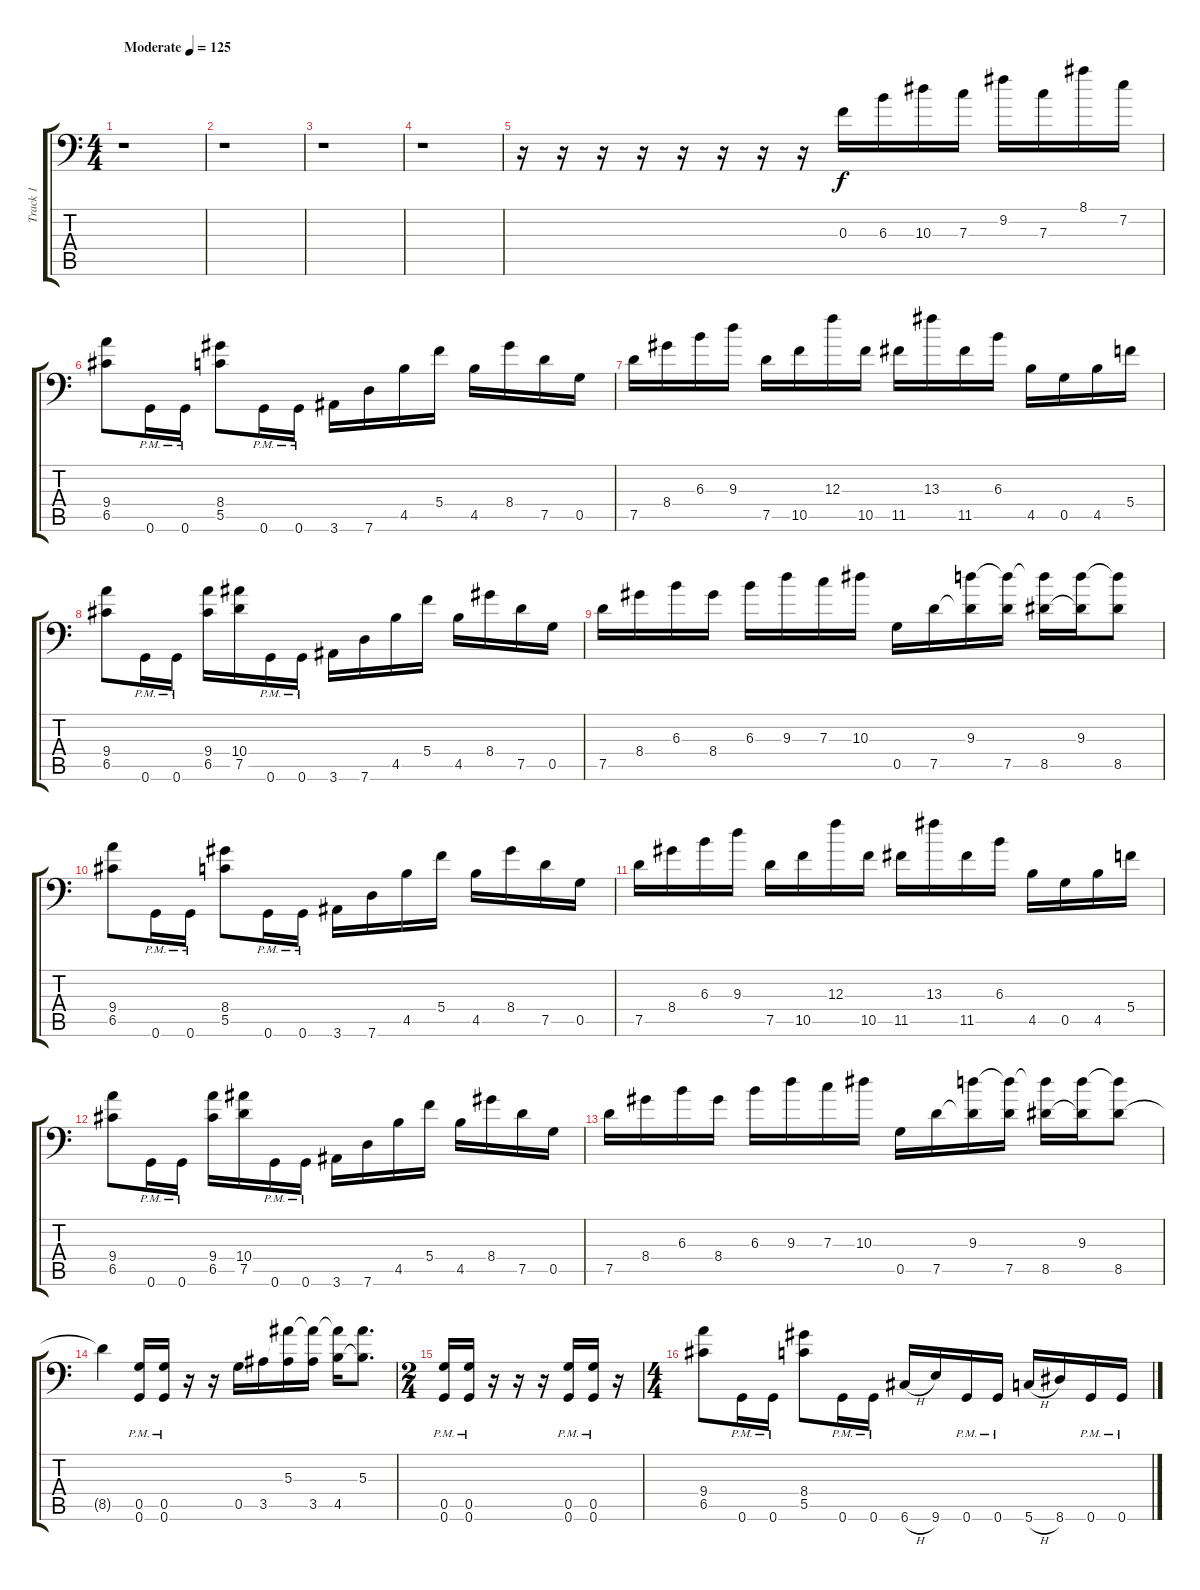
\track ("Track 1" "Track 1") {instrument distortionguitar}
\staff {score tabs}
\tuning (D4 A3 F3 C3 G2 G1) {hide}
\ts (4 4)
\tempo (125 "Moderate")
\clef f4
\ks c
r.1{dy f instrument distortionguitar} |
r.1 |
r.1 |
r.1 |
r.16 r.16 r.16 r.16 r.16 r.16 r.16 r.16 0.3.16 6.3.16 10.3.16 7.3.16 9.2.16 7.3.16 8.1.16 7.2.16 |
(9.4 6.5).8 0.6{pm}.16 0.6{pm}.16 (8.4 5.5).8 0.6{pm}.16 0.6{pm}.16 3.6.16 7.6.16 4.5.16 5.4.16 4.5.16 8.4.16 7.5.16 0.5.16 |
7.5.16 8.4.16 6.3.16 9.3.16 7.5.16 10.5.16 12.3.16 10.5.16 11.5.16 13.3.16 11.5.16 6.3.16 4.5.16 0.5.16 4.5.16 5.4.16 |
(9.4 6.5).8 0.6{pm}.16 0.6{pm}.16 (9.4 6.5).16 (10.4 7.5).16 0.6{pm}.16 0.6{pm}.16 3.6.16 7.6.16 4.5.16 5.4.16 4.5.16 8.4.16 7.5.16 0.5.16 |
7.5.16 8.4.16 6.3.16 8.4.16 6.3.16 9.3.16 7.3.16 10.3.16 0.5.16 7.5.16 (9.3 7.5{t}).16 (9.3{t} 7.5).16 (9.3{t} 8.5).16 (9.3 8.5{t}).16 (9.3{t} 8.5).8 |
(9.4 6.5).8 0.6{pm}.16 0.6{pm}.16 (8.4 5.5).8 0.6{pm}.16 0.6{pm}.16 3.6.16 7.6.16 4.5.16 5.4.16 4.5.16 8.4.16 7.5.16 0.5.16 |
7.5.16 8.4.16 6.3.16 9.3.16 7.5.16 10.5.16 12.3.16 10.5.16 11.5.16 13.3.16 11.5.16 6.3.16 4.5.16 0.5.16 4.5.16 5.4.16 |
(9.4 6.5).8 0.6{pm}.16 0.6{pm}.16 (9.4 6.5).16 (10.4 7.5).16 0.6{pm}.16 0.6{pm}.16 3.6.16 7.6.16 4.5.16 5.4.16 4.5.16 8.4.16 7.5.16 0.5.16 |
7.5.16 8.4.16 6.3.16 8.4.16 6.3.16 9.3.16 7.3.16 10.3.16 0.5.16 7.5.16 (9.3 7.5{t}).16 (9.3{t} 7.5).16 (9.3{t} 8.5).16 (9.3 8.5{t}).16 (9.3{t} 8.5).8 |
8.5{t}.4 (0.5{pm} 0.6{pm}).16 (0.5{pm} 0.6{pm}).16 r.16 r.16 0.5.16 3.5.16 (5.3 3.5{t}).16 (5.3{t} 3.5).16 (5.3{t} 4.5).16 (5.3 4.5{t}).8{d} |
\ts (2 4)
(0.5{pm} 0.6{pm}).16 (0.5{pm} 0.6{pm}).16 r.16 r.16 r.16 (0.5{pm} 0.6{pm}).16 (0.5{pm} 0.6{pm}).16 r.16 |
\ts (4 4)
(9.4 6.5).8 0.6{pm}.16 0.6{pm}.16 (8.4 5.5).8 0.6{pm}.16 0.6{pm}.16 6.6{h}.16 9.6.16 0.6{pm}.16 0.6{pm}.16 5.6{h}.16 8.6.16 0.6{pm}.16 0.6{pm}.16
